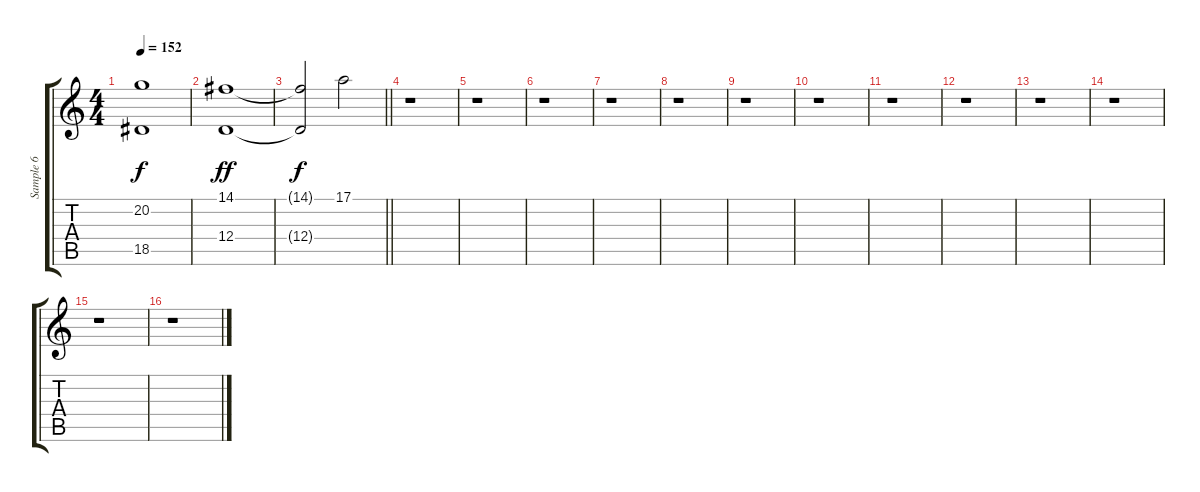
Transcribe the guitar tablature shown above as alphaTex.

\track ("Sample 6" "Sample 6") {instrument pad2warm}
\staff {score tabs}
\tuning (E4 B3 G3 D3 A2 E2) {hide}
\ts (4 4)
\tempo 152
\clef g2
\ks c
(20.2{t} 18.5{t}).1{dy f} |
(14.1 12.4).1{dy ff} |
\barLineRight lightlight
(14.1{t} 12.4{t}).2{dy f} 17.1.2 |
\section ("" " ")
r.1 |
r.1 |
r.1 |
r.1 |
r.1 |
r.1 |
r.1 |
r.1 |
r.1 |
r.1 |
r.1 |
r.1 |
r.1
